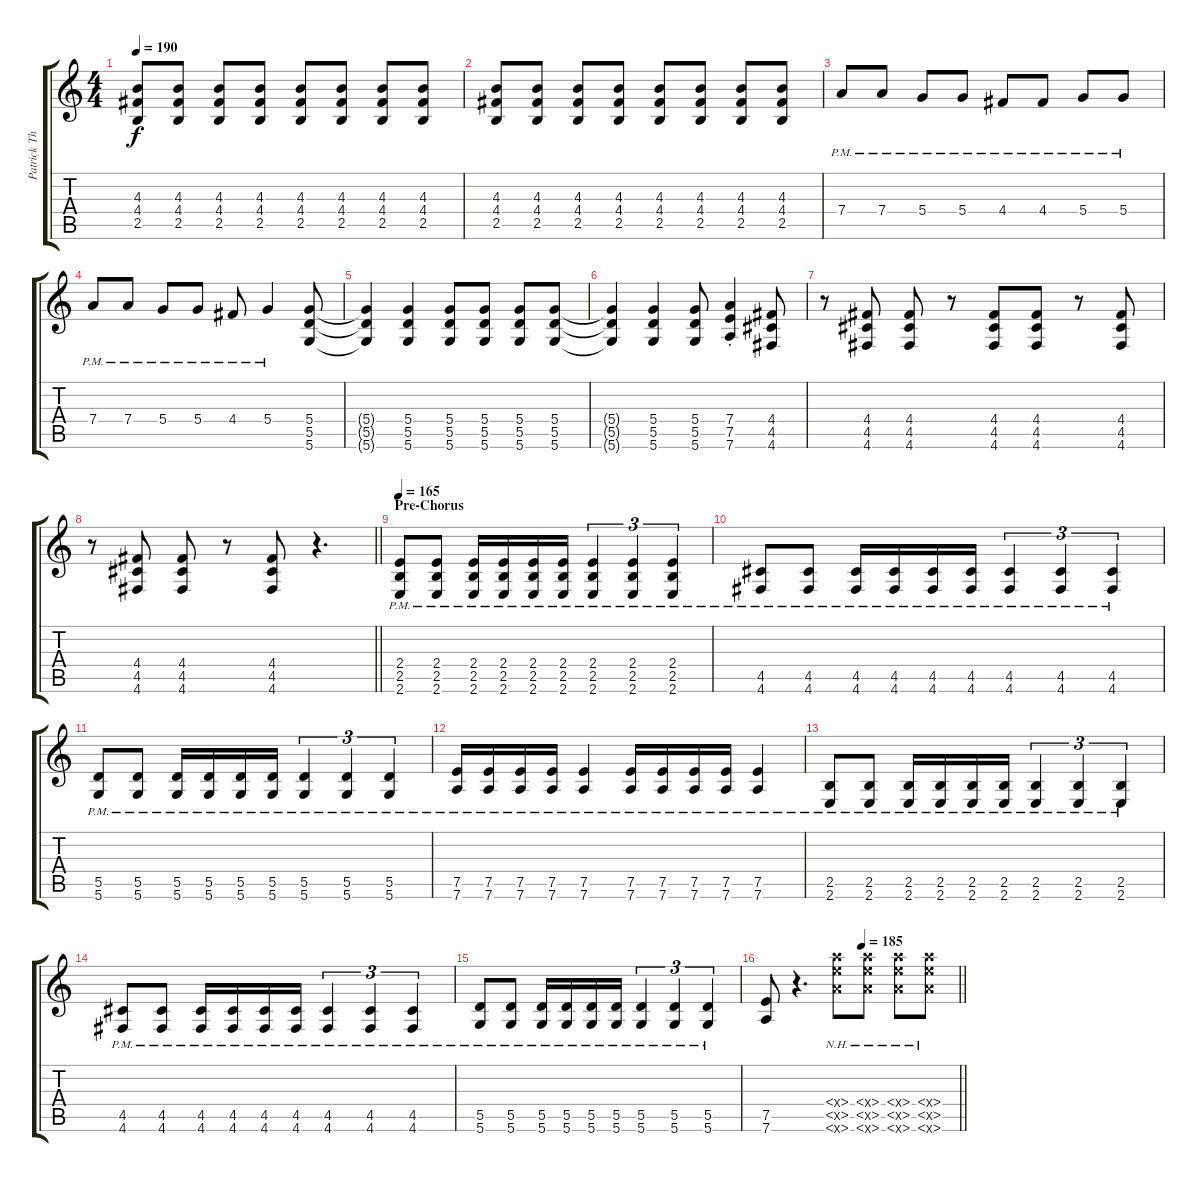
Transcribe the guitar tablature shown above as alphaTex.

\track ("Patrick Thompson - Lead Guitar" "Patrick Th") {instrument distortionguitar}
\staff {score tabs}
\tuning (E4 B3 G3 D3 A2 D2) {hide}
\ts (4 4)
\tempo 190
\clef g2
\ks c
(4.3 4.4 2.5).8{dy f} (4.3 4.4 2.5).8 (4.3 4.4 2.5).8 (4.3 4.4 2.5).8 (4.3 4.4 2.5).8 (4.3 4.4 2.5).8 (4.3 4.4 2.5).8 (4.3 4.4 2.5).8 |
(4.3 4.4 2.5).8 (4.3 4.4 2.5).8 (4.3 4.4 2.5).8 (4.3 4.4 2.5).8 (4.3 4.4 2.5).8 (4.3 4.4 2.5).8 (4.3 4.4 2.5).8 (4.3 4.4 2.5).8 |
7.4{pm}.8 7.4{pm}.8 5.4{pm}.8 5.4{pm}.8 4.4{pm}.8 4.4{pm}.8 5.4{pm}.8 5.4{pm}.8 |
7.4{pm}.8 7.4{pm}.8 5.4{pm}.8 5.4{pm}.8 4.4{pm}.8 5.4{pm}.4 (5.4 5.5 5.6).8 |
(5.4{t} 5.5{t} 5.6{t}).4 (5.4 5.5 5.6).4 (5.4 5.5 5.6).8 (5.4 5.5 5.6).8 (5.4 5.5 5.6).8 (5.4 5.5 5.6).8 |
(5.4{t} 5.5{t} 5.6{t}).4 (5.4 5.5 5.6).4 (5.4 5.5 5.6).8 (7.4{st} 7.5{st} 7.6{st}).4 (4.4 4.5 4.6).8 |
r.8 (4.4 4.5 4.6).8 (4.4 4.5 4.6).8 r.8 (4.4 4.5 4.6).8 (4.4 4.5 4.6).8 r.8 (4.4 4.5 4.6).8 |
\barLineRight lightlight
r.8 (4.4 4.5 4.6).8 (4.4 4.5 4.6).8 r.8 (4.4 4.5 4.6).8 r.4{d} |
\section ("" "Pre-Chorus")
\tempo 165
(2.4 2.5{pm} 2.6{pm}).8 (2.4 2.5{pm} 2.6{pm}).8 (2.4 2.5{pm} 2.6{pm}).16 (2.4 2.5{pm} 2.6{pm}).16 (2.4 2.5{pm} 2.6{pm}).16 (2.4 2.5{pm} 2.6{pm}).16 (2.4 2.5{pm} 2.6{pm}).4{tu (3 2)} (2.4 2.5{pm} 2.6{pm}).4{tu (3 2)} (2.4 2.5{pm} 2.6{pm}).4{tu (3 2)} |
(4.5{pm} 4.6{pm}).8 (4.5{pm} 4.6{pm}).8 (4.5{pm} 4.6{pm}).16 (4.5{pm} 4.6{pm}).16 (4.5{pm} 4.6{pm}).16 (4.5{pm} 4.6{pm}).16 (4.5{pm} 4.6{pm}).4{tu (3 2)} (4.5{pm} 4.6{pm}).4{tu (3 2)} (4.5{pm} 4.6{pm}).4{tu (3 2)} |
(5.5{pm} 5.6{pm}).8 (5.5{pm} 5.6{pm}).8 (5.5{pm} 5.6{pm}).16 (5.5{pm} 5.6{pm}).16 (5.5{pm} 5.6{pm}).16 (5.5{pm} 5.6{pm}).16 (5.5{pm} 5.6{pm}).4{tu (3 2)} (5.5{pm} 5.6{pm}).4{tu (3 2)} (5.5{pm} 5.6{pm}).4{tu (3 2)} |
(7.5{pm} 7.6{pm}).16 (7.5{pm} 7.6{pm}).16 (7.5{pm} 7.6{pm}).16 (7.5{pm} 7.6{pm}).16 (7.5{pm} 7.6{pm}).4 (7.5{pm} 7.6{pm}).16 (7.5{pm} 7.6{pm}).16 (7.5{pm} 7.6{pm}).16 (7.5{pm} 7.6{pm}).16 (7.5{pm} 7.6{pm}).4 |
(2.5{pm} 2.6{pm}).8 (2.5{pm} 2.6{pm}).8 (2.5{pm} 2.6{pm}).16 (2.5{pm} 2.6{pm}).16 (2.5{pm} 2.6{pm}).16 (2.5{pm} 2.6{pm}).16 (2.5{pm} 2.6{pm}).4{tu (3 2)} (2.5{pm} 2.6{pm}).4{tu (3 2)} (2.5{pm} 2.6{pm}).4{tu (3 2)} |
(4.5{pm} 4.6{pm}).8 (4.5{pm} 4.6{pm}).8 (4.5{pm} 4.6{pm}).16 (4.5{pm} 4.6{pm}).16 (4.5{pm} 4.6{pm}).16 (4.5{pm} 4.6{pm}).16 (4.5{pm} 4.6{pm}).4{tu (3 2)} (4.5{pm} 4.6{pm}).4{tu (3 2)} (4.5{pm} 4.6{pm}).4{tu (3 2)} |
(5.5{pm} 5.6{pm}).8 (5.5{pm} 5.6{pm}).8 (5.5{pm} 5.6{pm}).16 (5.5{pm} 5.6{pm}).16 (5.5{pm} 5.6{pm}).16 (5.5{pm} 5.6{pm}).16 (5.5{pm} 5.6{pm}).4{tu (3 2)} (5.5{pm} 5.6{pm}).4{tu (3 2)} (5.5{pm} 5.6{pm}).4{tu (3 2)} |
\tempo (185 0.5)
\barLineRight lightlight
(7.5 7.6).8 r.4{d} (7.4{nh x} 7.5{nh x} 7.6{nh x}).8 (7.4{nh x} 7.5{nh x} 7.6{nh x}).8 (7.4{nh x} 7.5{nh x} 7.6{nh x}).8 (7.4{nh x} 7.5{nh x} 7.6{nh x}).8
